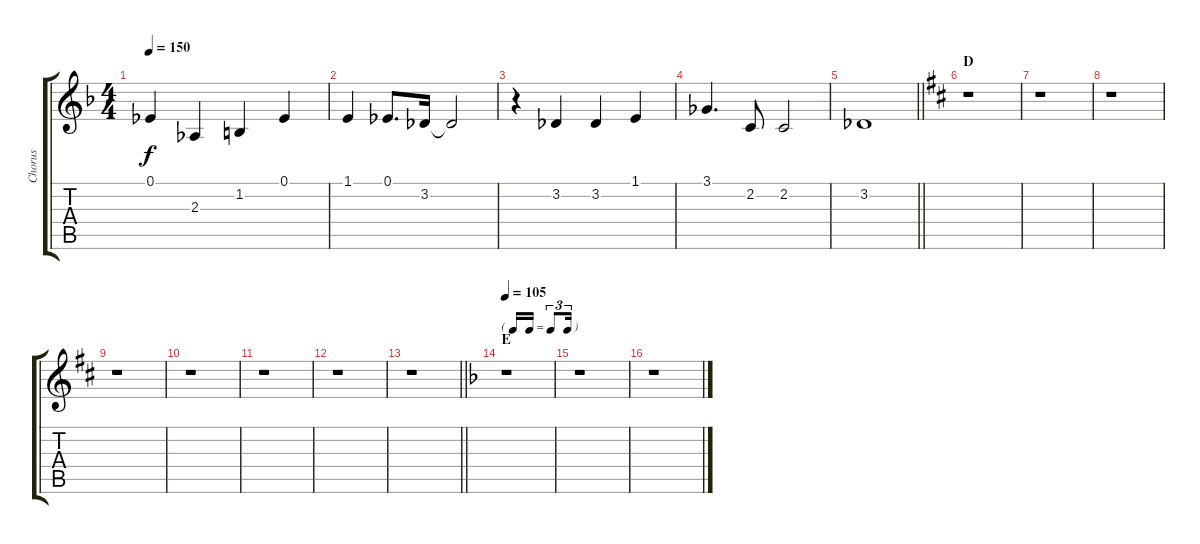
\track ("Chorus" "Chorus") {instrument voiceoohs}
\staff {score tabs}
\tuning (Eb4 Bb3 Gb3 Db3 Ab2 Eb2) {hide}
\ts (4 4)
\tempo 150
\clef g2
\ks f
0.1.4{dy f} 2.3.4 1.2.4 0.1.4 |
1.1.4 0.1.8{d} 3.2.16 3.2{t}.2 |
r.4 3.2.4 3.2.4 1.1.4 |
3.1.4{d} 2.2.8 2.2.2 |
\barLineRight lightlight
3.2.1 |
\section ("" "D")
\ks d
r.1 |
r.1 |
r.1 |
r.1 |
r.1 |
r.1 |
r.1 |
\barLineRight lightlight
r.1 |
\tf triplet16th
\section ("" "E")
\tempo 105
\ks f
r.1 |
r.1 |
r.1
